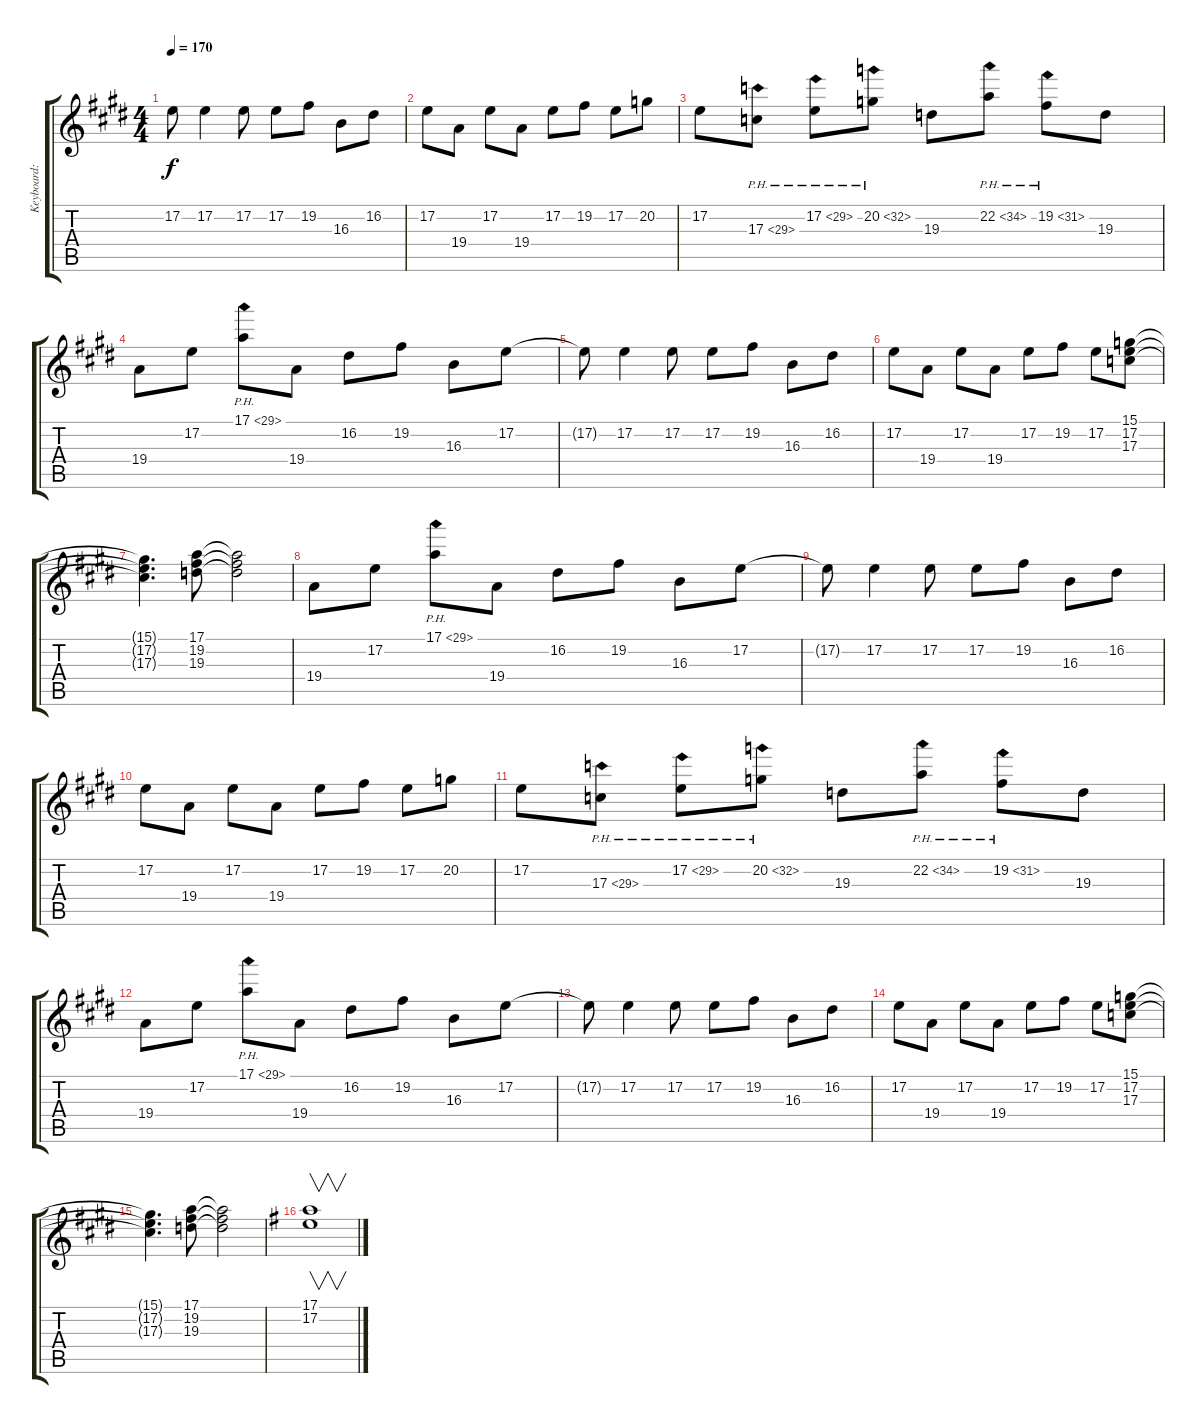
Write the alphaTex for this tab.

\track ("Keyboard: Tsugumi Kotobuki" "Keyboard: ") {instrument pad7halo}
\staff {score tabs}
\tuning (E4 B3 G3 D3 A2 E2) {hide}
\ts (4 4)
\tempo 170
\clef g2
\ks e
17.2{t}.8{dy f} 17.2.4 17.2.8 17.2.8 19.2.8 16.3.8 16.2.8 |
17.2.8 19.4.8 17.2.8 19.4.8 17.2.8 19.2.8 17.2.8 20.2.8 |
17.2.8 17.3{ph 12}.8 17.2{ph 12}.8 20.2{ph 12}.8 19.3.8 22.2{ph 12}.8 19.2{ph 12}.8 19.3.8 |
19.4.8 17.2.8 17.1{ph 12}.8 19.4.8 16.2.8 19.2.8 16.3.8 17.2.8 |
17.2{t}.8 17.2.4 17.2.8 17.2.8 19.2.8 16.3.8 16.2.8 |
17.2.8 19.4.8 17.2.8 19.4.8 17.2.8 19.2.8 17.2.8 (15.1 17.2 17.3).8 |
(15.1{t} 17.2{t} 17.3{t}).4{d} (17.1 19.2 19.3).8 (17.1{t} 19.2{t} 19.3{t}).2 |
19.4.8 17.2.8 17.1{ph 12}.8 19.4.8 16.2.8 19.2.8 16.3.8 17.2.8 |
17.2{t}.8 17.2.4 17.2.8 17.2.8 19.2.8 16.3.8 16.2.8 |
17.2.8 19.4.8 17.2.8 19.4.8 17.2.8 19.2.8 17.2.8 20.2.8 |
17.2.8 17.3{ph 12}.8 17.2{ph 12}.8 20.2{ph 12}.8 19.3.8 22.2{ph 12}.8 19.2{ph 12}.8 19.3.8 |
19.4.8 17.2.8 17.1{ph 12}.8 19.4.8 16.2.8 19.2.8 16.3.8 17.2.8 |
17.2{t}.8 17.2.4 17.2.8 17.2.8 19.2.8 16.3.8 16.2.8 |
17.2.8 19.4.8 17.2.8 19.4.8 17.2.8 19.2.8 17.2.8 (15.1 17.2 17.3).8 |
(15.1{t} 17.2{t} 17.3{t}).4{d} (17.1 19.2 19.3).8 (17.1{t} 19.2{t} 19.3{t}).2 |
\ks eminor
(17.1 17.2).1{v}
